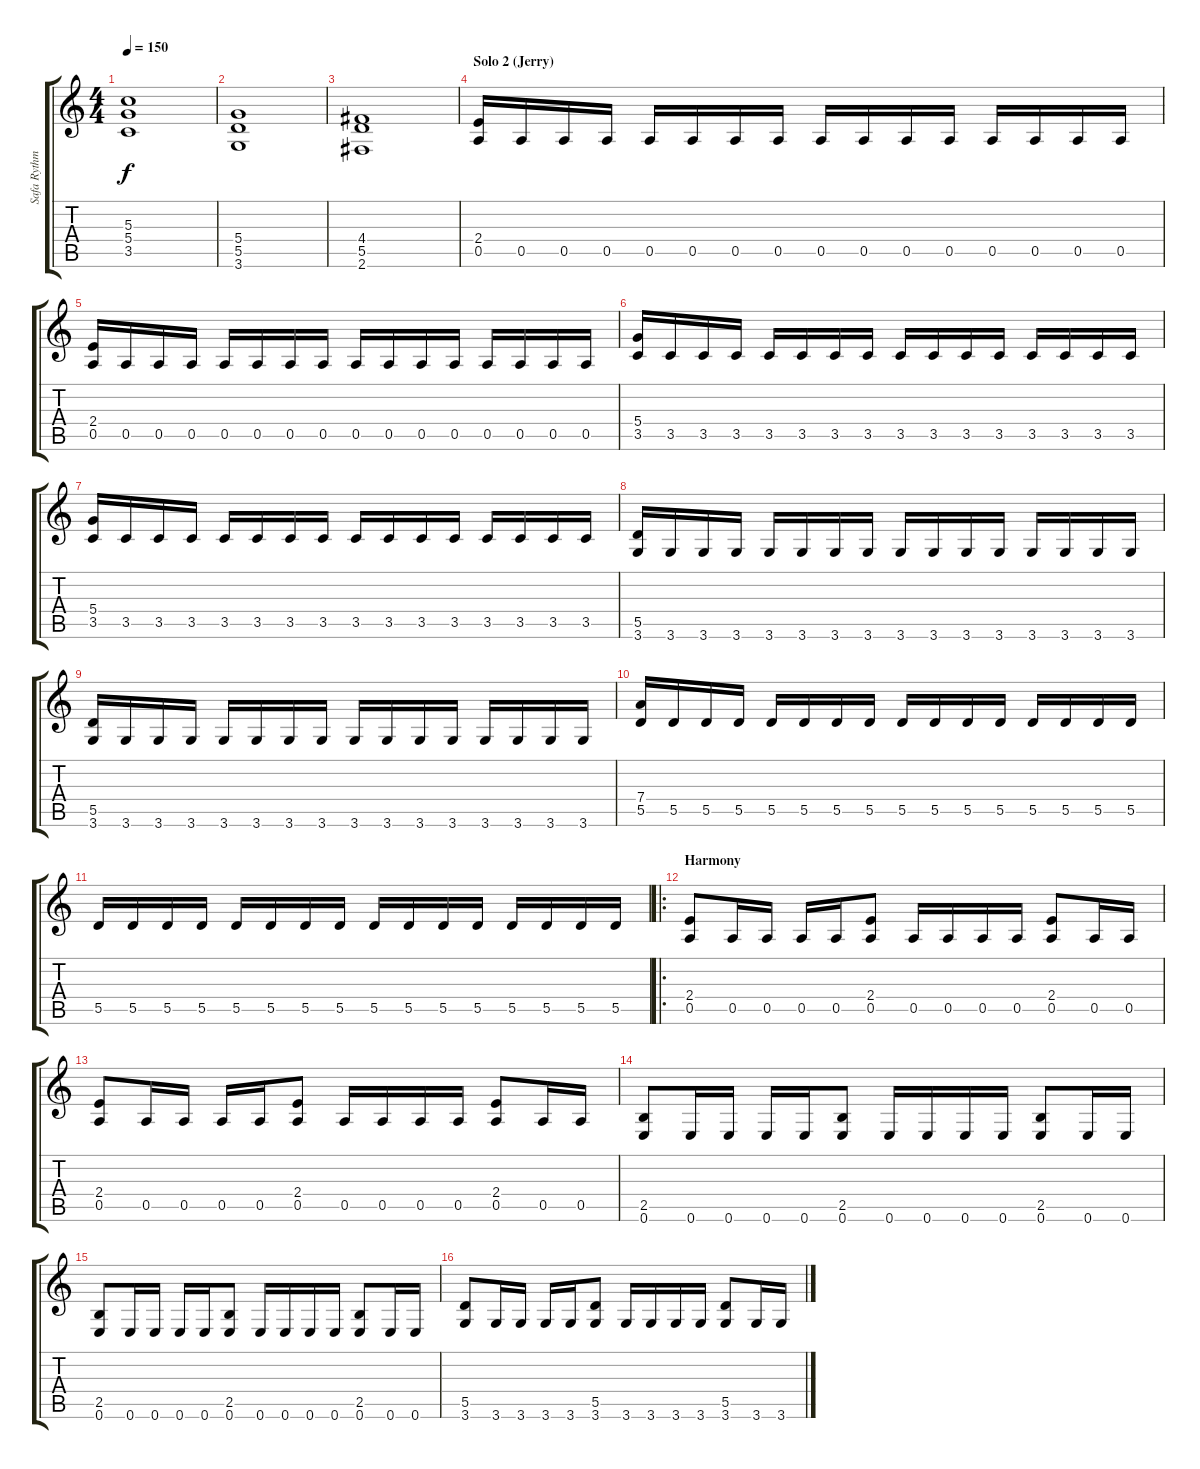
\track ("Safa Rythmn" "Safa Rythm") {instrument distortionguitar}
\staff {score tabs}
\tuning (E4 B3 G3 D3 A2 E2) {hide}
\ts (4 4)
\tempo 150
\clef g2
\ks c
(5.3{t} 5.4{t} 3.5{t}).1{dy f} |
(5.4 5.5 3.6).1 |
(4.4 5.5 2.6).1 |
\section ("" "Solo 2 (Jerry)")
(2.4 0.5).16 0.5.16 0.5.16 0.5.16 0.5.16 0.5.16 0.5.16 0.5.16 0.5.16 0.5.16 0.5.16 0.5.16 0.5.16 0.5.16 0.5.16 0.5.16 |
(2.4 0.5).16 0.5.16 0.5.16 0.5.16 0.5.16 0.5.16 0.5.16 0.5.16 0.5.16 0.5.16 0.5.16 0.5.16 0.5.16 0.5.16 0.5.16 0.5.16 |
(5.4 3.5).16 3.5.16 3.5.16 3.5.16 3.5.16 3.5.16 3.5.16 3.5.16 3.5.16 3.5.16 3.5.16 3.5.16 3.5.16 3.5.16 3.5.16 3.5.16 |
(5.4 3.5).16 3.5.16 3.5.16 3.5.16 3.5.16 3.5.16 3.5.16 3.5.16 3.5.16 3.5.16 3.5.16 3.5.16 3.5.16 3.5.16 3.5.16 3.5.16 |
(5.5 3.6).16 3.6.16 3.6.16 3.6.16 3.6.16 3.6.16 3.6.16 3.6.16 3.6.16 3.6.16 3.6.16 3.6.16 3.6.16 3.6.16 3.6.16 3.6.16 |
(5.5 3.6).16 3.6.16 3.6.16 3.6.16 3.6.16 3.6.16 3.6.16 3.6.16 3.6.16 3.6.16 3.6.16 3.6.16 3.6.16 3.6.16 3.6.16 3.6.16 |
(7.4 5.5).16 5.5.16 5.5.16 5.5.16 5.5.16 5.5.16 5.5.16 5.5.16 5.5.16 5.5.16 5.5.16 5.5.16 5.5.16 5.5.16 5.5.16 5.5.16 |
5.5.16 5.5.16 5.5.16 5.5.16 5.5.16 5.5.16 5.5.16 5.5.16 5.5.16 5.5.16 5.5.16 5.5.16 5.5.16 5.5.16 5.5.16 5.5.16 |
\ro
\section ("" "Harmony")
(2.4 0.5).8 0.5.16 0.5.16 0.5.16 0.5.16 (2.4 0.5).8 0.5.16 0.5.16 0.5.16 0.5.16 (2.4 0.5).8 0.5.16 0.5.16 |
(2.4 0.5).8 0.5.16 0.5.16 0.5.16 0.5.16 (2.4 0.5).8 0.5.16 0.5.16 0.5.16 0.5.16 (2.4 0.5).8 0.5.16 0.5.16 |
(2.5 0.6).8 0.6.16 0.6.16 0.6.16 0.6.16 (2.5 0.6).8 0.6.16 0.6.16 0.6.16 0.6.16 (2.5 0.6).8 0.6.16 0.6.16 |
(2.5 0.6).8 0.6.16 0.6.16 0.6.16 0.6.16 (2.5 0.6).8 0.6.16 0.6.16 0.6.16 0.6.16 (2.5 0.6).8 0.6.16 0.6.16 |
(5.5 3.6).8 3.6.16 3.6.16 3.6.16 3.6.16 (5.5 3.6).8 3.6.16 3.6.16 3.6.16 3.6.16 (5.5 3.6).8 3.6.16 3.6.16
